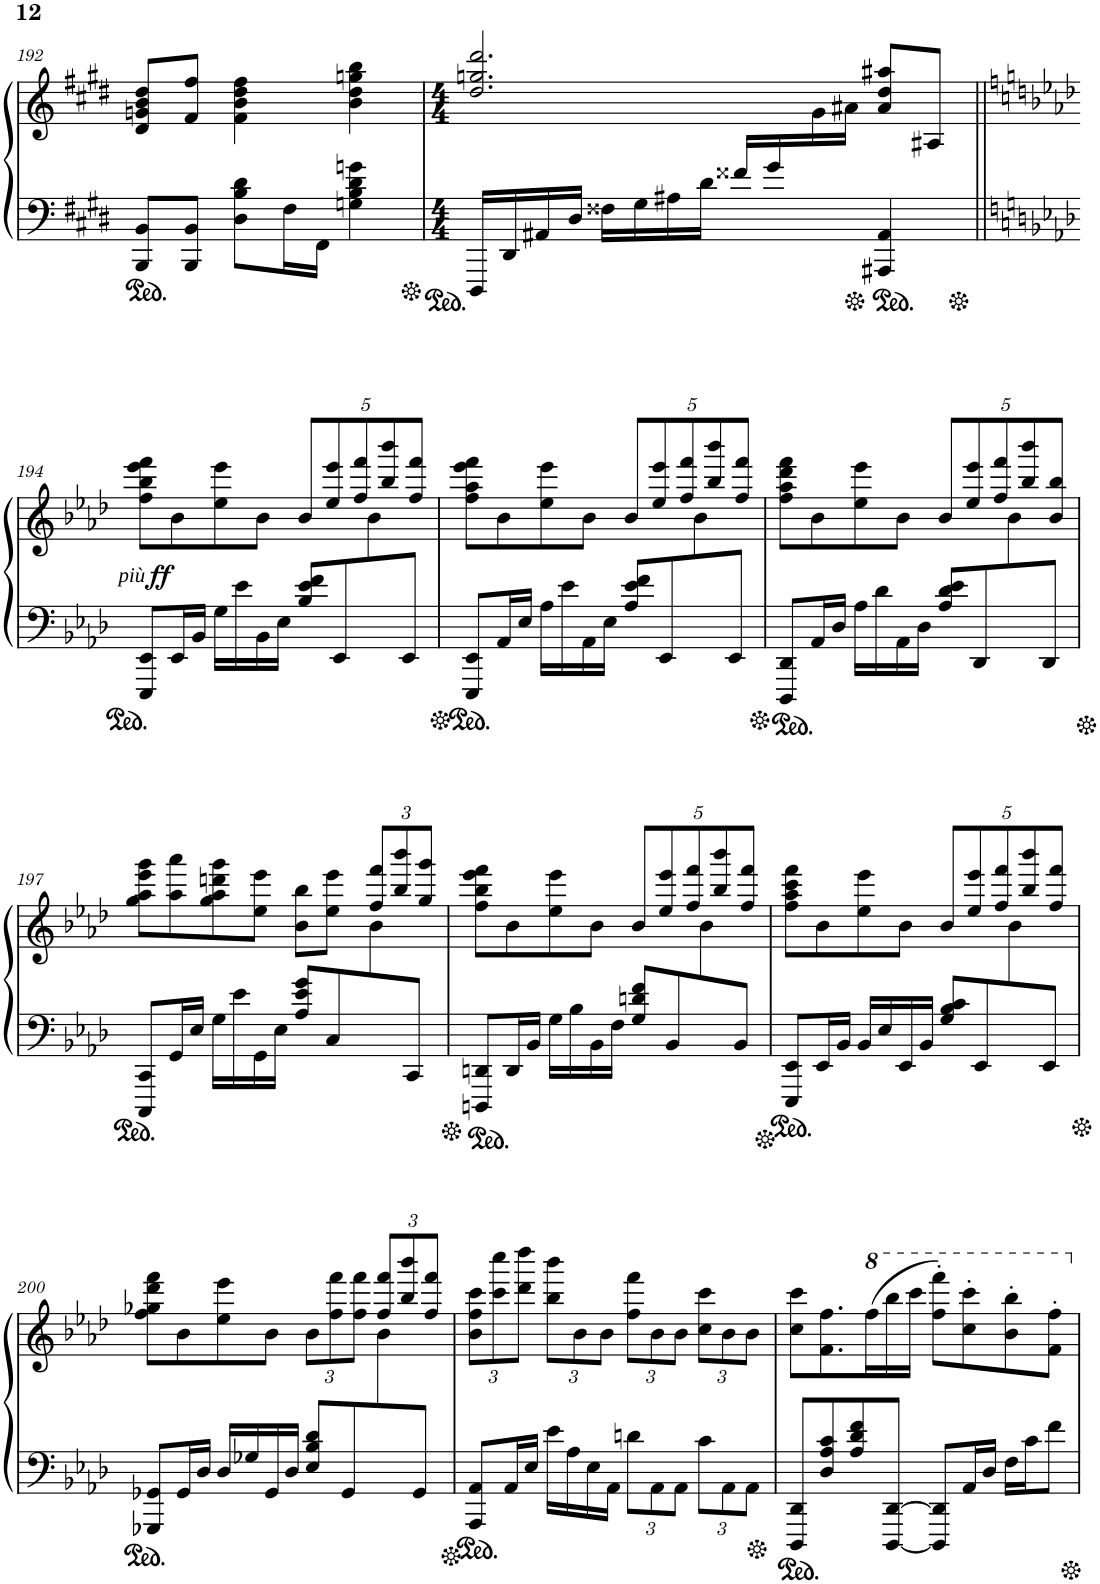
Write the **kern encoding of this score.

**kern	**kern	**dynam
*part1	*part1	*part1
*staff2	*staff1	*staff1/2
*I"Piano	*	*
*I'Pno.	*	*
!!LO:PB:g=z
*clefF4	*clefG2	*
*k[f#c#g#d#]	*k[f#c#g#d#]	*
*M3/4	*M3/4	*
=192	=192	=192
8BBB/ 8BB/L	8d#/ 8gn/ 8b/ 8dd#/L	.
8BBB/ 8BB/J	8f#/ 8ff#/J	.
8D#\ 8B\ 8d#\L	4f#\ 4b\ 4dd#\ 4ff#\	.
16F#\L	.	.
16FF#\JJ	.	.
4Gn\ 4B\ 4d#\ 4gn\	4b\ 4dd#\ 4ggn\ 4bb\	.
=193	=193	=193
*M4/4	*M4/4	*
*ped	*	*
*	*^	*
16DDD#/LL	2.dd#/ 2.ggn/ 2.ddd#/	8ryy	.
16DD#/	.	.	.
*	*v	*v	*
16AA#X/	.	.
16D#/JJ	.	.
16F##X\LL	.	.
16G#\	.	.
16A#X\	.	.
16d#\JJ	.	.
16f##X/LL	.	.
16g#/	.	.
*	*^	*
8ryy	.	16g#\	.
.	.	16a#X\JJ	.
*	*Xped	*	*
4AAA#X/ 4AA#/	8a#/ 8dd#/ 8aa#X/L	4ryy	.
.	8A#X/J	.	.
!!LO:LB:g=z	!!
=194||	=194||	=194||	=194||
*k[b-e-a-d-]	*k[b-e-a-d-]	*	*
!	!	!	!LO:DY:b
!	!	!	!LO:DY:n=1:b
8EEE-/ 8EE-/L	8ff\ 8bb-\ 8eee-\ 8fff\L	2.ryy	other-dynamics ff
16EE-/L	8b-\	.	.
16BB-/JJ	.	.	.
16G\LL	8ee-\ 8eee-\	.	.
16e-\	.	.	.
16BB-\	8b-\J	.	.
16E-\JJ	.	.	.
*	*Xbrackettup	*	*
8B-/ 8e-/ 8f/L	10b-/L	.	.
.	10ee-/ 10eee-/	.	.
8EE-/	.	.	.
.	10ff/ 10fff/	.	.
8ryy	.	8b-\	.
.	10bb-/ 10bbb-/	.	.
8EE-/J	.	8ryy	.
.	10ff/ 10fff/J	.	.
=195	=195	=195	=195
8EEE-/ 8EE-/L	8ff\ 8aa-\ 8eee-\ 8fff\L	2.ryy	.
16AA-/L	8b-\	.	.
16E-/JJ	.	.	.
16A-\LL	8ee-\ 8eee-\	.	.
16e-\	.	.	.
16AA-\	8b-\J	.	.
16E-\JJ	.	.	.
8A-/ 8e-/ 8f/L	10b-/L	.	.
.	10ee-/ 10eee-/	.	.
8EE-/	.	.	.
.	10ff/ 10fff/	.	.
8ryy	.	8b-\	.
.	10bb-/ 10bbb-/	.	.
8EE-/J	.	8ryy	.
.	10ff/ 10fff/J	.	.
=196	=196	=196	=196
8DDD-/ 8DD-/L	8ff\ 8aa-\ 8ddd-\ 8fff\L	2.ryy	.
16AA-/L	8b-\	.	.
16D-/JJ	.	.	.
16A-\LL	8ee-\ 8eee-\	.	.
16d-\	.	.	.
16AA-\	8b-\J	.	.
16D-\JJ	.	.	.
8A-/ 8d-/ 8e-/L	10b-/L	.	.
.	10ee-/ 10eee-/	.	.
8DD-/	.	.	.
.	10ff/ 10fff/	.	.
8ryy	.	8b-\	.
.	10bb-/ 10bbb-/	.	.
8DD-/J	.	8ryy	.
.	10b-/ 10bb-/J	.	.
!!LO:LB:g=z	!!
=197	=197	=197	=197
8CCC/ 8CC/L	8gg\ 8aa-\ 8eee-\ 8ggg\L	2.ryy	.
16GG/L	8aa-\ 8aaa-\	.	.
16E-/JJ	.	.	.
16G\LL	8gg\ 8aa-\ 8dddn\ 8ggg\	.	.
16e-\	.	.	.
16GG\	8ee-\ 8eee-\J	.	.
16E-\JJ	.	.	.
8A-/ 8e-/ 8g/L	8b-\ 8bb-\L	.	.
8C/	8ee-\ 8eee-\J	.	.
8ryy	12ff/ 12fff/L	8b-\	.
.	12bb-/ 12bbb-/	.	.
8CC/J	.	8ryy	.
.	12gg/ 12ggg/J	.	.
=198	=198	=198	=198
8DDDn/ 8DDn/L	8ff\ 8bb-\ 8eee-\ 8fff\L	2.ryy	.
16DD/L	8b-\	.	.
16BB-/JJ	.	.	.
16G\LL	8ee-\ 8eee-\	.	.
16B-\	.	.	.
16BB-\	8b-\J	.	.
16F\JJ	.	.	.
8G/ 8dn/ 8f/L	10b-/L	.	.
.	10ee-/ 10eee-/	.	.
8BB-/	.	.	.
.	10ff/ 10fff/	.	.
8ryy	.	8b-\	.
.	10bb-/ 10bbb-/	.	.
8BB-/J	.	8ryy	.
.	10ff/ 10fff/J	.	.
=199	=199	=199	=199
8EEE-/ 8EE-/L	8ff\ 8aa-\ 8ccc\ 8fff\L	2.ryy	.
16EE-/L	8b-\	.	.
16BB-/JJ	.	.	.
16BB-/LL	8ee-\ 8eee-\	.	.
16E-/	.	.	.
16EE-/	8b-\J	.	.
16BB-/JJ	.	.	.
8G/ 8B-/ 8c/L	10b-/L	.	.
.	10ee-/ 10eee-/	.	.
8EE-/	.	.	.
.	10ff/ 10fff/	.	.
8ryy	.	8b-\	.
.	10bb-/ 10bbb-/	.	.
8EE-/J	.	8ryy	.
.	10ff/ 10fff/J	.	.
!!LO:LB:g=z	!!
=200	=200	=200	=200
8GGG-X/ 8GG-X/L	8ff\ 8gg-X\ 8ddd-\ 8fff\L	2.ryy	.
16GG-/L	8b-\	.	.
16D-/JJ	.	.	.
16D-/LL	8ee-\ 8eee-\	.	.
16G-X/	.	.	.
16GG-/	8b-\J	.	.
16D-/JJ	.	.	.
8E-/ 8B-/ 8d-/L	12b-\L	.	.
.	12ff\ 12fff\	.	.
8GG-/	.	.	.
.	12ff\ 12fff\J	.	.
8ryy	12ff/ 12fff/L	8b-\	.
.	12bb-/ 12bbb-/	.	.
8GG-/J	.	8ryy	.
.	12ff/ 12fff/J	.	.
*	*v	*v	*
=201	=201	=201
8AAA-/ 8AA-/L	12b-\ 12ff\ 12ccc\L	.
.	12ccc\ 12cccc\	.
16AA-/L	.	.
.	12ddd-\ 12dddd-\J	.
16E-/JJ	.	.
16e-\LL	12bb-\ 12bbb-\L	.
16A-\	.	.
.	12b-\	.
16E-\	.	.
.	12b-\J	.
16AA-\JJ	.	.
*Xbrackettup	*	*
12dn\L	12ff\ 12fff\L	.
12AA-\	12b-\	.
12AA-\J	12b-\J	.
12c\L	12cc\ 12ccc\L	.
12AA-\	12b-\	.
12AA-\J	12b-\J	.
=202	=202	=202
8DDD-/ 8DD-/L	8cc\ 8ccc\L	.
8D-/ 8A-/ 8c/	8.f\ 8.ff\	.
8A-/ 8d-/ 8f/	.	.
.	(16fff\L	.
[8DDD-/ [8DD-/J	16bbb-\	.
.	16cccc\JJ	.
8DDD-/] 8DD-/]L	8fff\' 8ffff\'L)	.
16AA-/L	8ccc\' 8cccc\'	.
16D-/JJ	.	.
16F\LL	8bb-\' 8bbb-\'	.
16c\J	.	.
8f\J	8ff\' 8fff\'J	.
=	=	=
*-	*-	*-
